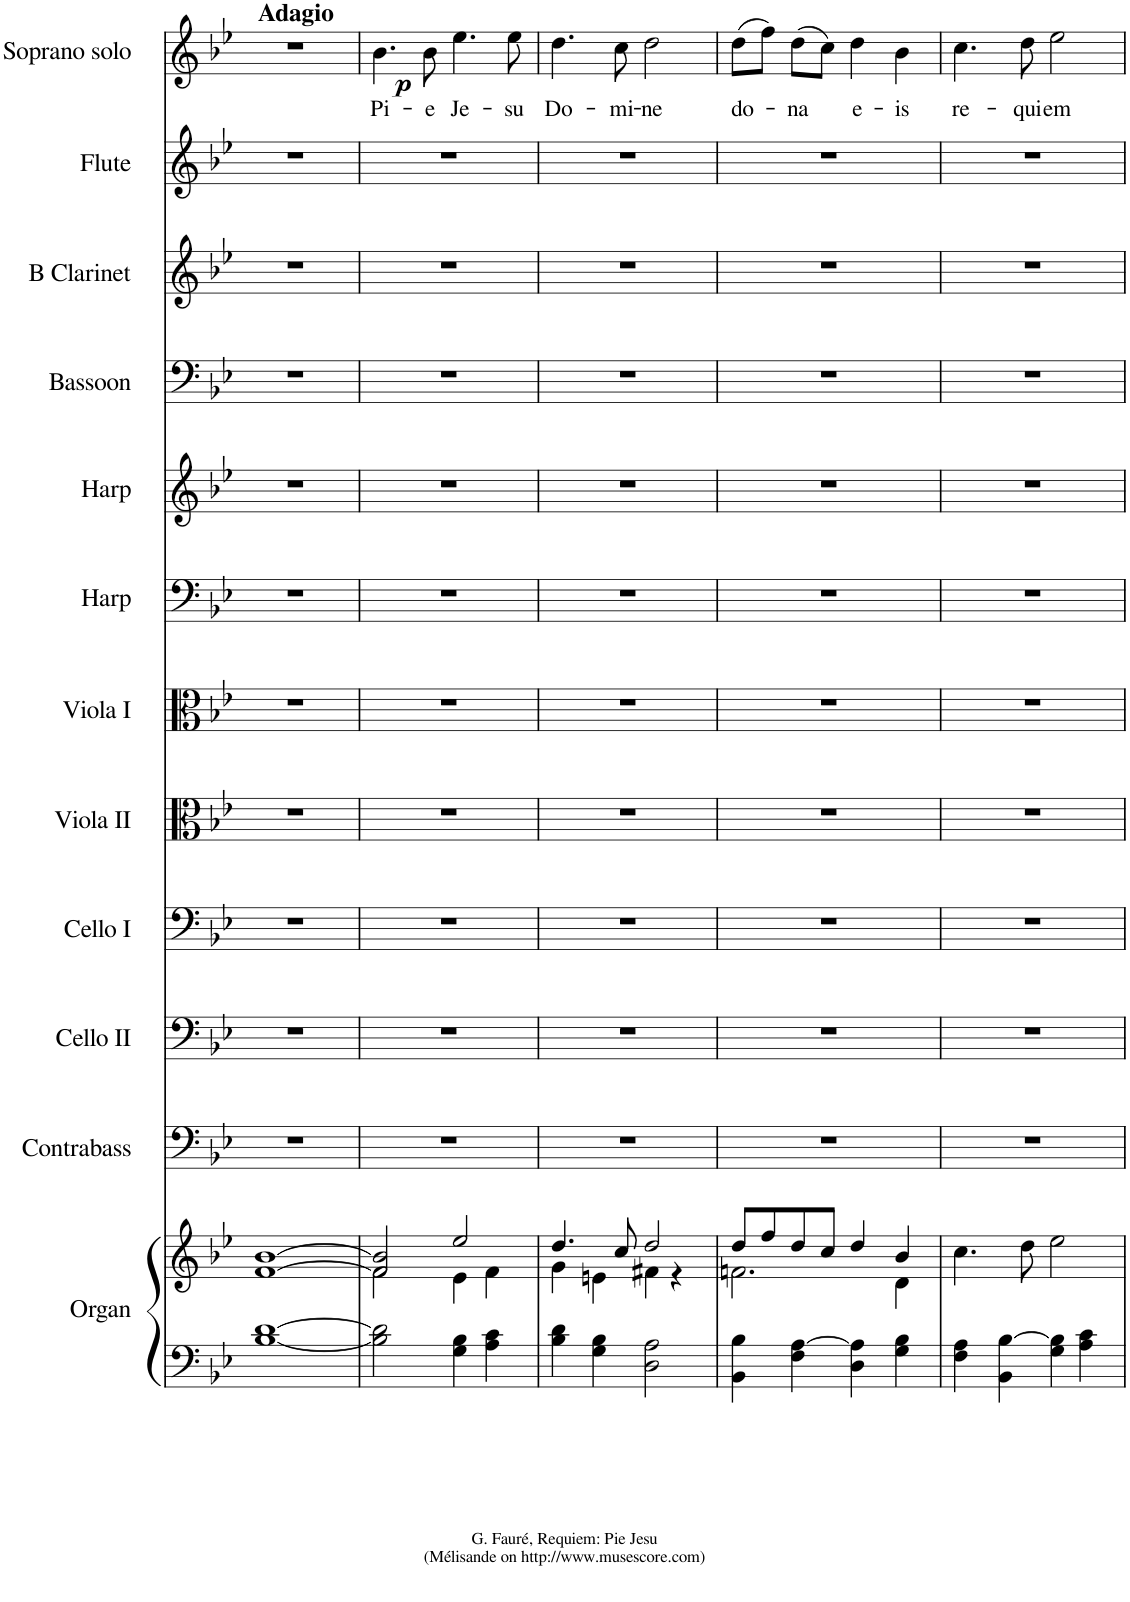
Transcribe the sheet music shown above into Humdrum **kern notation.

**kern	**kern	**dynam	**kern	**kern	**kern	**kern	**kern	**kern	**kern	**kern	**kern	**kern	**kern	**text	**dynam
*part12	*part12	*part12	*part11	*part10	*part9	*part8	*part7	*part6	*part5	*part4	*part3	*part2	*part1	*part1	*part1
*staff13	*staff12	*staff12/13	*staff11	*staff10	*staff9	*staff8	*staff7	*staff6	*staff5	*staff4	*staff3	*staff2	*staff1	*staff1	*staff1
*I"Organ	*	*	*I"Contrabass	*I"Cello II	*I"Cello I	*I"Viola II	*I"Viola I	*I"Harp	*I"Harp	*I"Bassoon	*I"B Clarinet	*I"Flute	*I"Soprano solo	*	*
*I'Org.	*	*	*I'Cb.	*I'Clo II	*I'Clo I	*I'Vla II	*I'Vla I	*I'Harp	*I'Harp	*I'Bsn.	*I'B Cl.	*I'Fl.	*	*	*
*clefF4	*clefG2	*	*clefF4	*clefF4	*clefF4	*clefC3	*clefC3	*clefF4	*clefG2	*clefF4	*clefG2	*clefG2	*clefG2	*	*
*	*	*	*Trd7c12	*	*	*	*	*	*	*	*Trd1c2	*	*	*	*
*k[b-e-]	*k[b-e-]	*	*k[b-e-]	*k[b-e-]	*k[b-e-]	*k[b-e-]	*k[b-e-]	*k[b-e-]	*k[b-e-]	*k[b-e-]	*k[b-e-]	*k[b-e-]	*k[b-e-]	*	*
=1	=1	=1	=1	=1	=1	=1	=1	=1	=1	=1	=1	=1	=1	=1	=1
!	!	!	!	!	!	!	!	!	!	!	!	!	!LO:TX:a:B:t=Adagio	!	!
!	!	!LO:DY:b=2	!	!	!	!	!	!	!	!	!	!	!	!	!
[1B- [1d	[1f [1b-	p	1r	1r	1r	1r	1r	1r	1r	1r	1r	1r	1r	.	.
=2	=2	=2	=2	=2	=2	=2	=2	=2	=2	=2	=2	=2	=2	=2	=2
*	*^	*	*	*	*	*	*	*	*	*	*	*	*	*	*
!	!	!	!	!	!	!	!	!	!	!	!	!	!	!	!LO:LY:b	!LO:DY:b
2B-\] 2d\]	2f/] 2b-/]	2f\	.	1r	1r	1r	1r	1r	1r	1r	1r	1r	1r	4.b-\	Pi-	p
!	!	!	!	!	!	!	!	!	!	!	!	!	!	!	!LO:LY:b	!
.	.	.	.	.	.	.	.	.	.	.	.	.	.	8b-\	-e	.
!	!	!	!	!	!	!	!	!	!	!	!	!	!	!	!LO:LY:b	!
4G\ 4B-\	2ee-/	4e-\	.	.	.	.	.	.	.	.	.	.	.	4.ee-\	Je-	.
4A\ 4c\	.	4f\	.	.	.	.	.	.	.	.	.	.	.	.	.	.
!	!	!	!	!	!	!	!	!	!	!	!	!	!	!	!LO:LY:b	!
.	.	.	.	.	.	.	.	.	.	.	.	.	.	8ee-\	-su	.
=3	=3	=3	=3	=3	=3	=3	=3	=3	=3	=3	=3	=3	=3	=3	=3	=3
!	!	!	!	!	!	!	!	!	!	!	!	!	!	!	!LO:LY:b	!
4B-\ 4d\	4.dd/	4g\	.	1r	1r	1r	1r	1r	1r	1r	1r	1r	1r	4.dd\	Do-	.
4G\ 4B-\	.	4en\	.	.	.	.	.	.	.	.	.	.	.	.	.	.
!	!	!	!	!	!	!	!	!	!	!	!	!	!	!	!LO:LY:b	!
.	8cc/	.	.	.	.	.	.	.	.	.	.	.	.	8cc\	-mi-	.
!	!	!	!	!	!	!	!	!	!	!	!	!	!	!	!LO:LY:b	!
2D\ 2A\	2dd/	4f#X\	.	.	.	.	.	.	.	.	.	.	.	2dd\	-ne	.
.	.	4r	.	.	.	.	.	.	.	.	.	.	.	.	.	.
=4	=4	=4	=4	=4	=4	=4	=4	=4	=4	=4	=4	=4	=4	=4	=4	=4
!	!	!	!	!	!	!	!	!	!	!	!	!	!	!	!LO:LY:b	!
4BB-\ 4B-\	8dd/L	2.fn\	.	1r	1r	1r	1r	1r	1r	1r	1r	1r	1r	(8dd\L	do-	.
.	8ff/	.	.	.	.	.	.	.	.	.	.	.	.	8ff\J)	.	.
!	!	!	!	!	!	!	!	!	!	!	!	!	!	!	!LO:LY:b	!
4F\ [4A\	8dd/	.	.	.	.	.	.	.	.	.	.	.	.	(8dd\L	-na	.
.	8cc/J	.	.	.	.	.	.	.	.	.	.	.	.	8cc\J)	.	.
!	!	!	!	!	!	!	!	!	!	!	!	!	!	!	!LO:LY:b	!
4D\ 4A\]	4dd/	.	.	.	.	.	.	.	.	.	.	.	.	4dd\	e-	.
!	!	!	!	!	!	!	!	!	!	!	!	!	!	!	!LO:LY:b	!
4G\ 4B-\	4b-/	4d\	.	.	.	.	.	.	.	.	.	.	.	4b-\	-is	.
=5	=5	=5	=5	=5	=5	=5	=5	=5	=5	=5	=5	=5	=5	=5	=5	=5
!	!	!	!	!	!	!	!	!	!	!	!	!	!	!	!LO:LY:b	!
*	*v	*v	*	*	*	*	*	*	*	*	*	*	*	*	*	*
4F\ 4A\	4.cc\	.	1r	1r	1r	1r	1r	1r	1r	1r	1r	1r	4.cc\	re-	.
4BB-\ [4B-\	.	.	.	.	.	.	.	.	.	.	.	.	.	.	.
!	!	!	!	!	!	!	!	!	!	!	!	!	!	!LO:LY:b	!
.	8dd\	.	.	.	.	.	.	.	.	.	.	.	8dd\	-qui-	.
!	!	!	!	!	!	!	!	!	!	!	!	!	!	!LO:LY:b	!
4G\ 4B-\]	2ee-\	.	.	.	.	.	.	.	.	.	.	.	2ee-\	-em	.
4A\ 4c\	.	.	.	.	.	.	.	.	.	.	.	.	.	.	.
=	=	=	=	=	=	=	=	=	=	=	=	=	=	=	=
*-	*-	*-	*-	*-	*-	*-	*-	*-	*-	*-	*-	*-	*-	*-	*-
